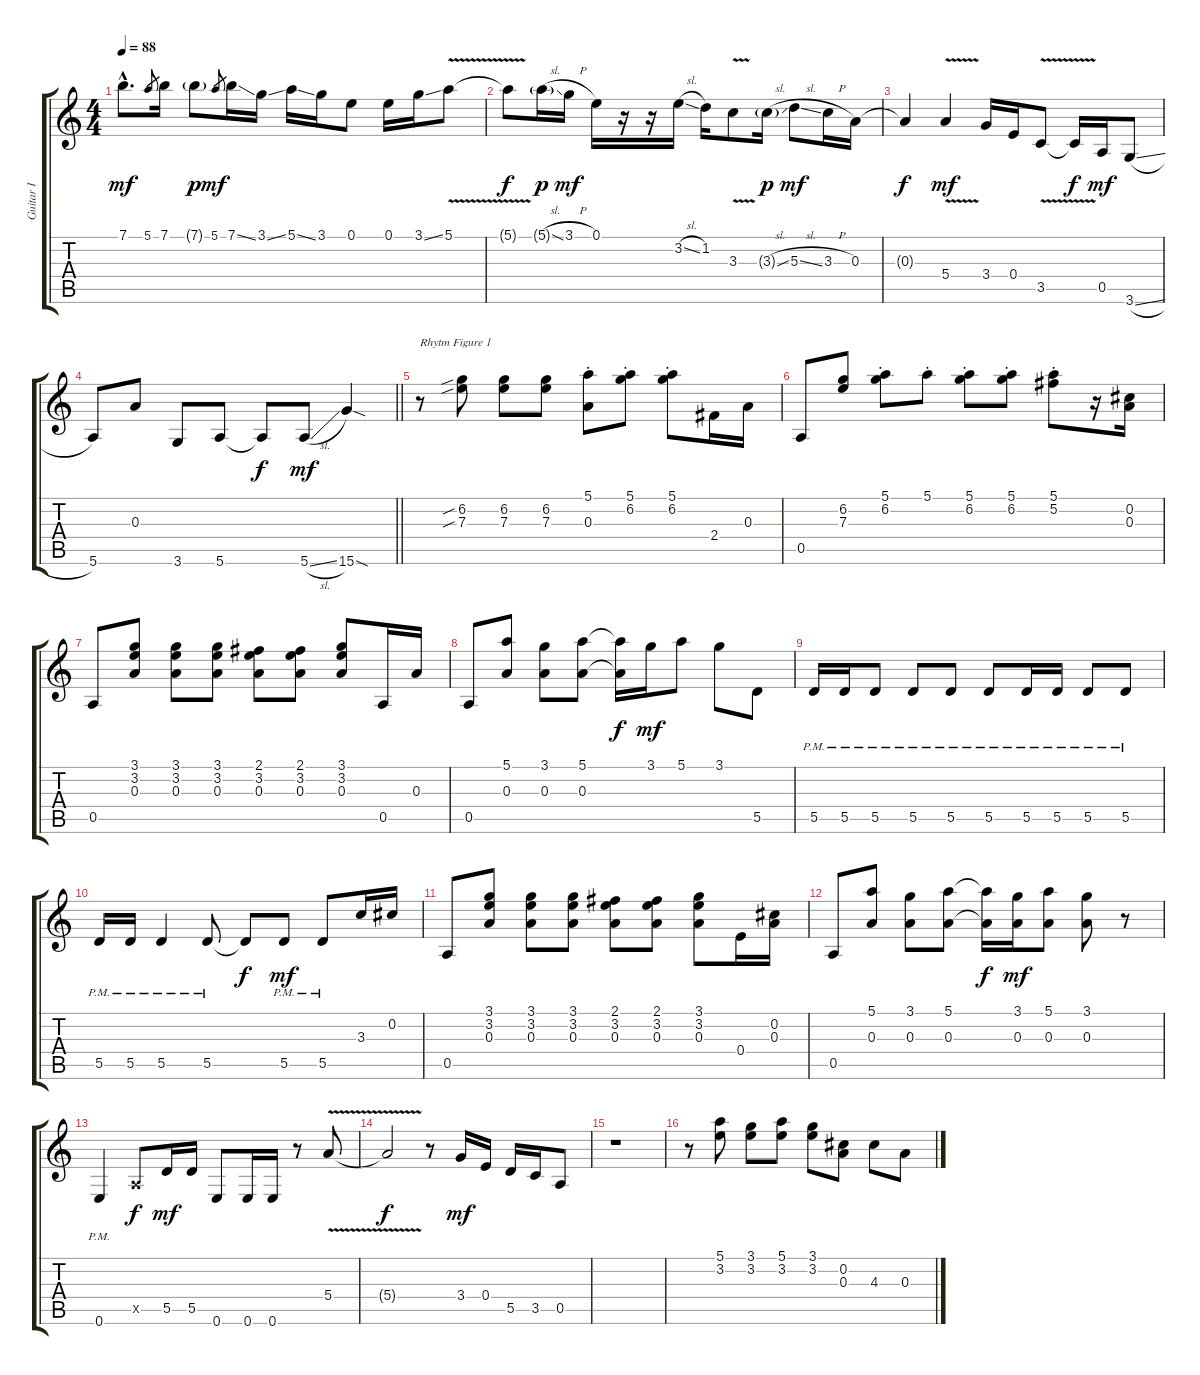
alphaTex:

\track ("Guitar I" "Guitar I") {instrument distortionguitar}
\staff {score tabs}
\tuning (E4 Db4 A3 E3 A2 E2) {hide}
\ts (4 4)
\tempo 88
\clef g2
\ks c
7.1{hac}.8{d dy mf} 5.1.8{gr} 7.1.16 7.1{g}.8{dy p} 5.1.8{gr dy mf} 7.1{ss}.16 3.1{ss}.16 5.1{ss}.16 3.1.16 0.1.8 0.1.16 3.1{ss}.16 5.1{v}.8 |
5.1{t}.8{dy f} 5.1{sl g}.16{dy p} 3.1{h}.16{dy mf} 0.1.16 r.16 r.16 3.2{sl}.16 1.2.16 3.3{v}.8 3.3{sl g}.16{dy p} 5.3{sl}.8{dy mf} 3.3{h}.16 0.3.16 |
0.3{t}.4{dy f} 5.4{v}.4{dy mf} 3.4.16 0.4.16 3.5{v}.8 3.5{t}.16{dy f} 0.5.16{dy mf} 3.6{sl}.8 |
\barLineRight lightlight
5.6.8 0.3.8 3.6.8 5.6.8 5.6{t}.8{dy f} 5.6{sl}.8{dy mf} 15.6{sod}.4 |
r.8{txt "Rhytm Figure 1"} (6.2{sib} 7.3{sib}).8 (6.2 7.3).8 (6.2 7.3).8 (5.1{st} 0.3{st}).8 (5.1{st} 6.2{st}).8 (5.1{st} 6.2{st}).8 2.4.16 0.3.16 |
0.5.8 (6.2 7.3).8 (5.1{st} 6.2{st}).8 5.1{st}.8 (5.1{st} 6.2{st}).8 (5.1{st} 6.2{st}).8 (5.1{st} 5.2{st}).8 r.16 (0.2 0.3).16 |
0.5.8 (3.1 3.2 0.3).8 (3.1 3.2 0.3).8 (3.1 3.2 0.3).8 (2.1 3.2 0.3).8 (2.1 3.2 0.3).8 (3.1 3.2 0.3).8 0.5.16 0.3.16 |
0.5.8 (5.1 0.3).8 (3.1 0.3).8 (5.1 0.3).8 (5.1{t} 0.3{t}).16{dy f} 3.1.16{dy mf} 5.1.8 3.1.8 5.5.8 |
5.5{pm}.16 5.5{pm}.16 5.5{pm}.8 5.5{pm}.8 5.5{pm}.8 5.5{pm}.8 5.5{pm}.16 5.5{pm}.16 5.5{pm}.8 5.5{pm}.8 |
5.5{pm}.16 5.5{pm}.16 5.5{pm}.4 5.5{pm}.8 5.5{t}.8{dy f} 5.5{pm}.8{dy mf} 5.5{pm}.8 3.3.16 0.2.16 |
0.5.8 (3.1 3.2 0.3).8 (3.1 3.2 0.3).8 (3.1 3.2 0.3).8 (2.1 3.2 0.3).8 (2.1 3.2 0.3).8 (3.1 3.2 0.3).8 0.4.16 (0.2 0.3).16 |
0.5.8 (5.1 0.3).8 (3.1 0.3).8 (5.1 0.3).8 (5.1{t} 0.3{t}).16{dy f} (3.1 0.3).16{dy mf} (5.1 0.3).8 (3.1 0.3).8 r.8 |
0.6{pm}.4 0.5{x}.8{dy f} 5.5.16{dy mf} 5.5.16 0.6.8 0.6.16 0.6.16 r.8 5.4{v}.8 |
5.4{t}.2{dy f} r.8 3.4.16{dy mf} 0.4.16 5.5.16 3.5.16 0.5.8 |
r.1 |
r.8 (5.1 3.2).8 (3.1 3.2).8 (5.1 3.2).8 (3.1 3.2).8 (0.2 0.3).8 4.3.8 0.3.8
